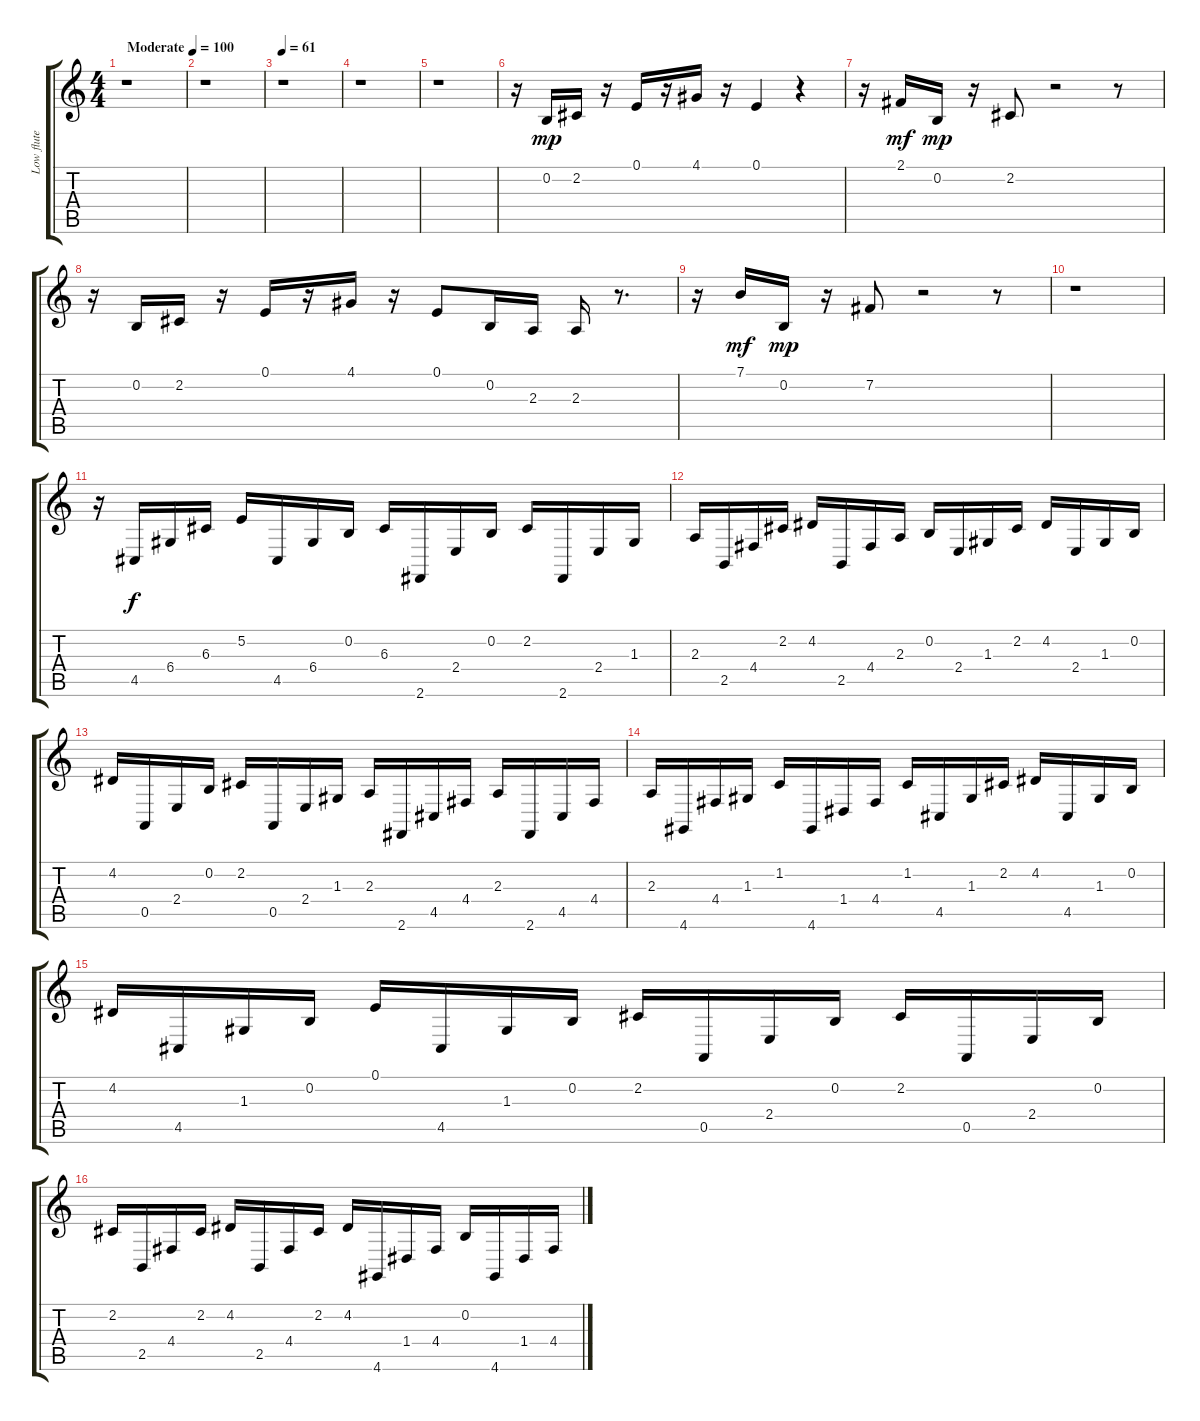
\track ("Low flute 6" "Low flute ") {instrument recorder}
\staff {score tabs}
\tuning (E4 B3 G3 D3 A2 E2) {hide}
\ts (4 4)
\tempo (100 "Moderate")
\clef g2
\ks c
r.1{dy mp instrument recorder} |
r.1 |
\tempo 61
r.1 |
r.1 |
r.1 |
r.16 0.2.16 2.2.16 r.16 0.1.16 r.16 4.1.16 r.16 0.1.4 r.4 |
r.16 2.1.16{dy mf} 0.2.16{dy mp} r.16 2.2.8 r.2 r.8 |
r.16 0.2.16 2.2.16 r.16 0.1.16 r.16 4.1.16 r.16 0.1.8 0.2.16 2.3.16 2.3.16 r.8{d} |
r.16 7.1.16{dy mf} 0.2.16{dy mp} r.16 7.2.8 r.2 r.8 |
r.1 |
r.16 4.5.16{dy f volume 11} 6.4.16 6.3.16{volume 11} 5.2.16{volume 12} 4.5.16{volume 12} 6.4.16{volume 12} 0.2.16 6.3.16 2.6.16 2.4.16 0.2.16{volume 12} 2.2.16{volume 13} 2.6.16{volume 13} 2.4.16{volume 13} 1.3.16 |
2.3.16 2.5.16 4.4.16 2.2.16{volume 13} 4.2.16{volume 13} 2.5.16{volume 13} 4.4.16{volume 12} 2.3.16 0.2.16 2.4.16 1.3.16 2.2.16 4.2.16 2.4.16 1.3.16 0.2.16 |
4.2.16 0.5.16 2.4.16 0.2.16 2.2.16 0.5.16 2.4.16 1.3.16 2.3.16 2.6.16 4.5.16 4.4.16 2.3.16 2.6.16 4.5.16 4.4.16 |
2.3.16 4.6.16 4.4.16 1.3.16 1.2.16 4.6.16 1.4.16 4.4.16 1.2.16 4.5.16 1.3.16 2.2.16 4.2.16 4.5.16 1.3.16 0.2.16 |
4.2.16 4.5.16 1.3.16 0.2.16 0.1.16 4.5.16 1.3.16 0.2.16 2.2.16 0.5.16 2.4.16 0.2.16 2.2.16 0.5.16 2.4.16 0.2.16 |
2.2.16 2.5.16 4.4.16 2.2.16 4.2.16 2.5.16 4.4.16 2.2.16 4.2.16 4.6.16 1.4.16 4.4.16 0.2.16 4.6.16 1.4.16 4.4.16
